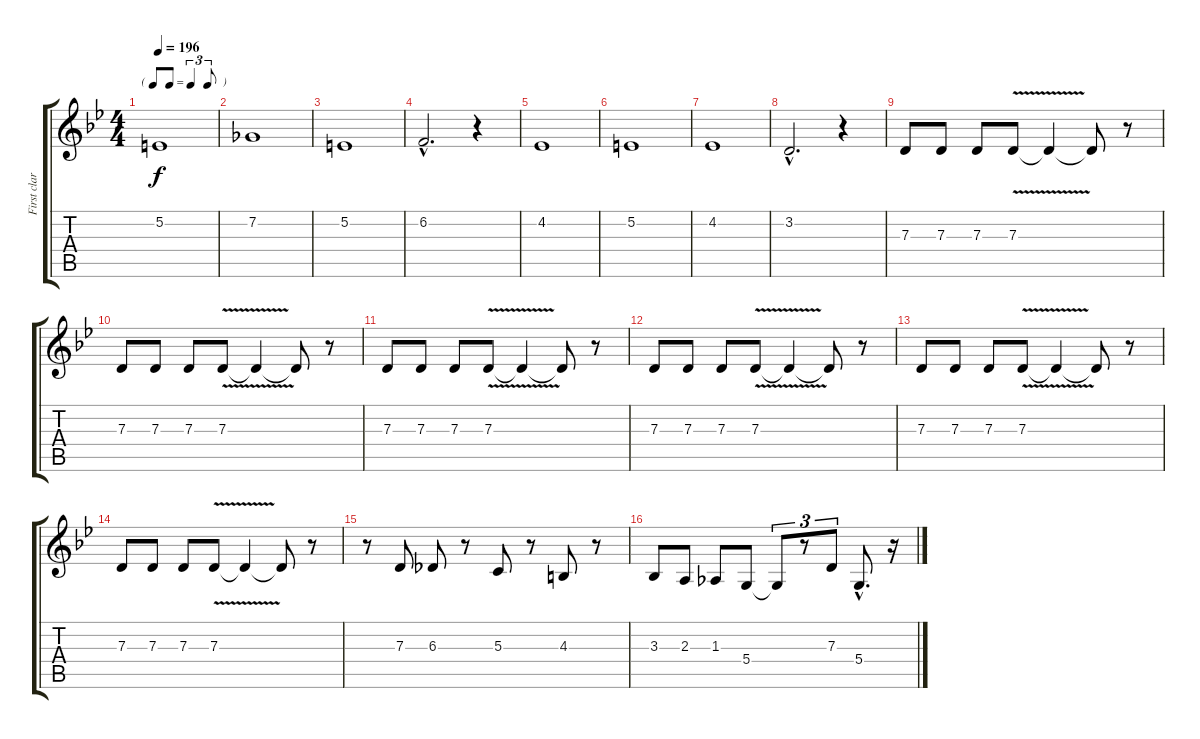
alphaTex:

\track ("First clarinet" "First clar") {instrument clarinet}
\staff {score tabs}
\tuning (E4 B3 G3 D3 A2 E2) {hide}
\ts (4 4)
\tf triplet8th
\tempo 196
\clef g2
\ks gminor
5.2.1{dy f} |
7.2.1 |
5.2.1 |
6.2{hac}.2{d} r.4 |
4.2.1 |
5.2.1 |
4.2.1 |
3.2{hac}.2{d} r.4 |
7.3.8 7.3.8 7.3.8 7.3{v}.8 7.3{t}.4 7.3{t}.8 r.8 |
7.3.8 7.3.8 7.3.8 7.3{v}.8 7.3{t}.4 7.3{t}.8 r.8 |
7.3.8 7.3.8 7.3.8 7.3{v}.8 7.3{t}.4 7.3{t}.8 r.8 |
7.3.8 7.3.8 7.3.8 7.3{v}.8 7.3{t}.4 7.3{t}.8 r.8 |
7.3.8 7.3.8 7.3.8 7.3{v}.8 7.3{t}.4 7.3{t}.8 r.8 |
7.3.8 7.3.8 7.3.8 7.3{v}.8 7.3{t}.4 7.3{t}.8 r.8 |
r.8 7.3.8 6.3.8 r.8 5.3.8 r.8 4.3.8 r.8 |
3.3.8 2.3.8 1.3.8 5.4.8 5.4{t}.8{tu (3 2)} r.8{tu (3 2)} 7.3.8{tu (3 2)} 5.4{hac}.8{d} r.16
